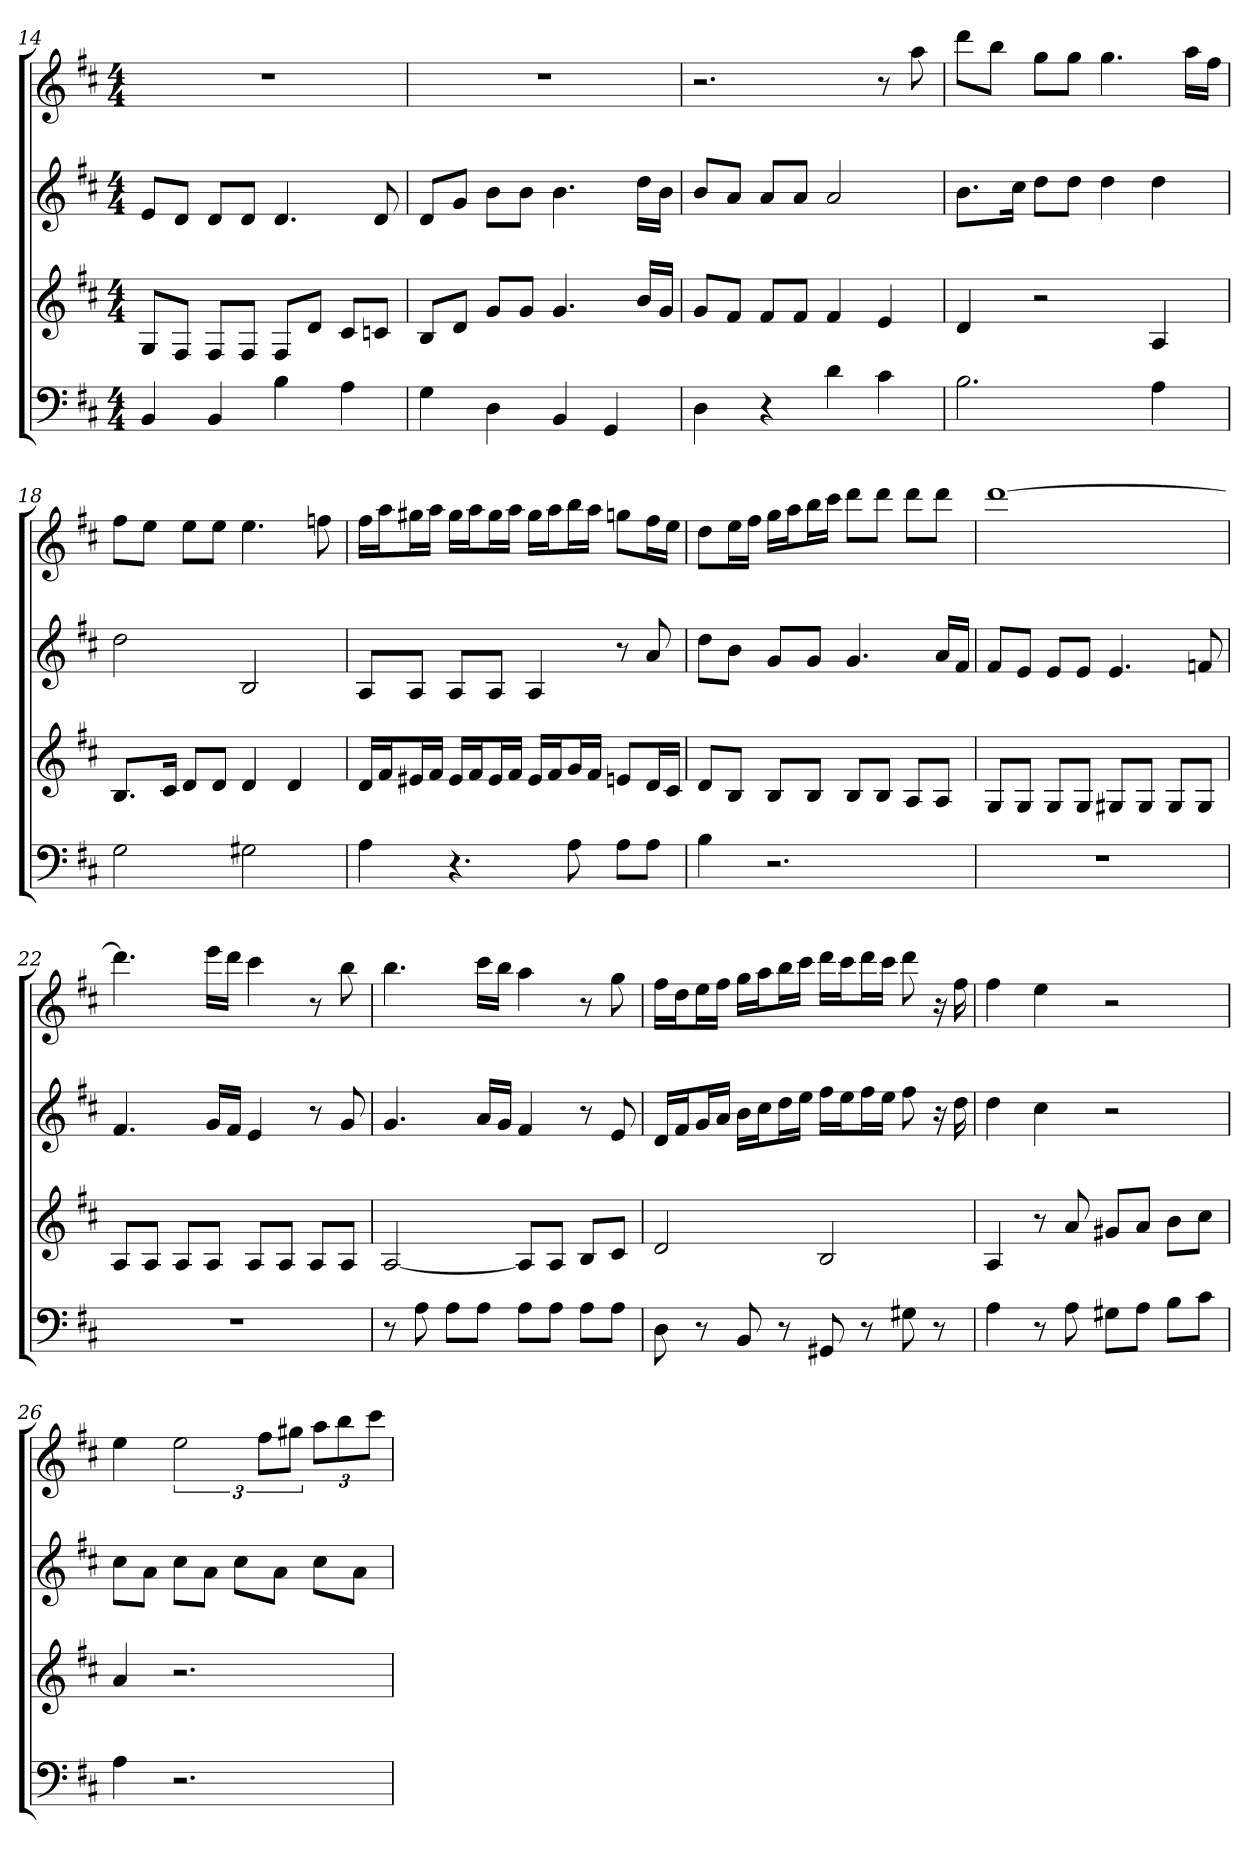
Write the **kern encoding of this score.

**kern	**kern	**kern	**kern
*part4	*part3	*part2	*part1
*staff4	*staff3	*staff2	*staff1
*k[f#c#]	*k[f#c#]	*k[f#c#]	*k[f#c#]
*D:	*D:	*D:	*D:
*M4/4	*M4/4	*M4/4	*M4/4
=14	=14	=14	=14
4BB	8GL	8eL	1r
.	8F#J	8dJ	.
4BB	8F#L	8dL	.
.	8F#J	8dJ	.
4B	8F#L	4.d	.
.	8dJ	.	.
4A	8c#L	.	.
.	8cnJ	8d	.
=15	=15	=15	=15
4G	8BL	8dL	1r
.	8dJ	8gJ	.
4D	8gL	8bL	.
.	8gJ	8bJ	.
4BB	4.g	4.b	.
4GG	.	.	.
.	16bLL	16ddLL	.
.	16gJJ	16bJJ	.
=16	=16	=16	=16
4D	8gL	8bL	2.r
.	8f#J	8aJ	.
4r	8f#L	8aL	.
.	8f#J	8aJ	.
4d	4f#	2a	.
4c#	4e	.	8r
.	.	.	8aa
=17	=17	=17	=17
2.B	4d	8.bL	8dddL
.	.	.	8bbJ
.	.	16cc#Jk	.
.	2r	8ddL	8ggL
.	.	8ddJ	8ggJ
.	.	4dd	4.gg
4A	4A	4dd	.
.	.	.	16aaLL
.	.	.	16ff#JJ
=18	=18	=18	=18
2G	8.BL	2dd	8ff#L
.	.	.	8eeJ
.	16c#Jk	.	.
.	8dL	.	8eeL
.	8dJ	.	8eeJ
2G#X	4d	2B	4.ee
.	4d	.	.
.	.	.	8ffn
=19	=19	=19	=19
4A	16dLL	8AL	16ff#LL
.	16f#J	.	16aaJ
.	16e#XL	8AJ	16gg#XL
.	16f#JJ	.	16aaJJ
4.r	16e#LL	8AL	16gg#LL
.	16f#J	.	16aaJ
.	16e#L	8AJ	16gg#L
.	16f#JJ	.	16aaJJ
.	16e#LL	4A	16gg#LL
.	16f#J	.	16aaJ
8A	16gL	.	16bbL
.	16f#JJ	.	16aaJJ
8AL	8enL	8r	8ggnL
8AJ	16dL	8a	16ff#L
.	16c#JJ	.	16eeJJ
=20	=20	=20	=20
4B	8dL	8ddL	8ddL
.	8BJ	8bJ	16eeL
.	.	.	16ff#JJ
2.r	8BL	8gL	16ggLL
.	.	.	16aaJ
.	8BJ	8gJ	16bbL
.	.	.	16ccc#JJ
.	8BL	4.g	8dddL
.	8BJ	.	8dddJ
.	8AL	.	8dddL
.	8AJ	16aLL	8dddJ
.	.	16f#JJ	.
=21	=21	=21	=21
1r	8GL	8f#L	[1ddd
.	8GJ	8eJ	.
.	8GL	8eL	.
.	8GJ	8eJ	.
.	8G#XL	4.e	.
.	8G#J	.	.
.	8G#L	.	.
.	8G#J	8fn	.
=22	=22	=22	=22
1r	8AL	4.f#	4.ddd]
.	8AJ	.	.
.	8AL	.	.
.	8AJ	16gLL	16eeeLL
.	.	16f#JJ	16dddJJ
.	8AL	4e	4ccc#
.	8AJ	.	.
.	8AL	8r	8r
.	8AJ	8g	8bb
=23	=23	=23	=23
8r	[2A	4.g	4.bb
8A	.	.	.
8AL	.	.	.
8AJ	.	16aLL	16ccc#LL
.	.	16gJJ	16bbJJ
8AL	8AL]	4f#	4aa
8AJ	8AJ	.	.
8AL	8BL	8r	8r
8AJ	8c#J	8e	8gg
=24	=24	=24	=24
8D	2d	16dLL	16ff#LL
.	.	16f#J	16ddJ
8r	.	16gL	16eeL
.	.	16aJJ	16ff#JJ
8BB	.	16bLL	16ggLL
.	.	16cc#J	16aaJ
8r	.	16ddL	16bbL
.	.	16eeJJ	16ccc#JJ
8GG#X	2B	16ff#LL	16dddLL
.	.	16eeJ	16ccc#J
8r	.	16ff#L	16dddL
.	.	16eeJJ	16ccc#JJ
8G#X	.	8ff#	8ddd
8r	.	16r	16r
.	.	16dd	16ff#
=25	=25	=25	=25
4A	4A	4dd	4ff#
8r	8r	4cc#	4ee
8A	8a	.	.
8G#XL	8g#XL	2r	2r
8AJ	8aJ	.	.
8BL	8bL	.	.
8c#J	8cc#J	.	.
=26	=26	=26	=26
4A	4a	8cc#L	4ee
.	.	8aJ	.
2.r	2.r	8cc#L	3ee
.	.	8aJ	.
.	.	8cc#L	.
.	.	.	12ff#L
.	.	8aJ	.
.	.	.	12gg#XJ
.	.	8cc#L	12aaL
.	.	.	12bb
.	.	8aJ	.
.	.	.	12ccc#J
=	=	=	=
*-	*-	*-	*-
